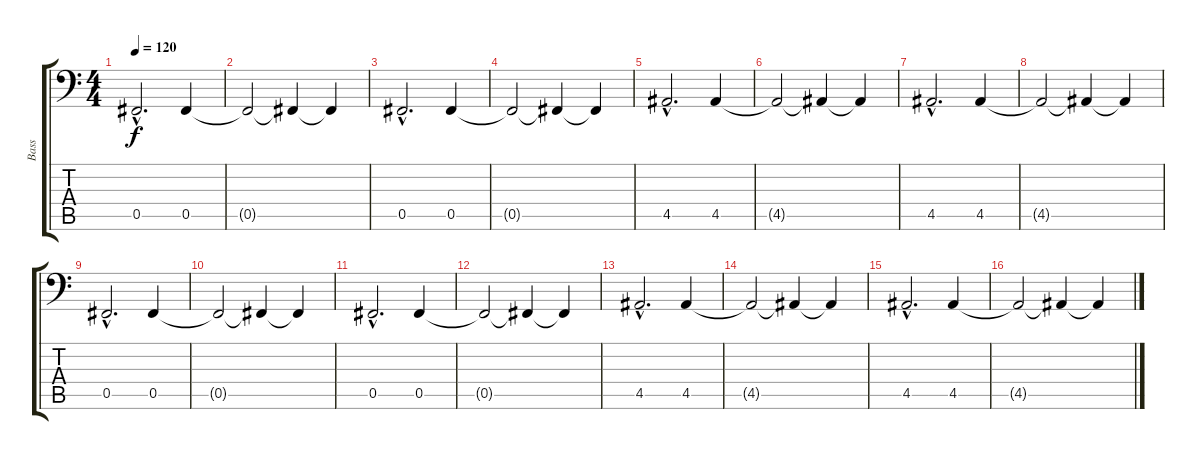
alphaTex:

\track ("Bass" "Bass") {instrument electricbasspick}
\staff {score tabs}
\tuning (Db3 Ab2 E2 B1 Gb1 Db1) {hide}
\ts (4 4)
\tempo 120
\clef f4
\ks c
0.5{hac}.2{d dy f} 0.5.4 |
0.5{t}.2 0.5{t}.4 0.5{t}.4 |
0.5{hac}.2{d} 0.5.4 |
0.5{t}.2 0.5{t}.4 0.5{t}.4 |
4.5{hac}.2{d} 4.5.4 |
4.5{t}.2 4.5{t}.4 4.5{t}.4 |
4.5{hac}.2{d} 4.5.4 |
4.5{t}.2 4.5{t}.4 4.5{t}.4 |
0.5{hac}.2{d} 0.5.4 |
0.5{t}.2 0.5{t}.4 0.5{t}.4 |
0.5{hac}.2{d} 0.5.4 |
0.5{t}.2 0.5{t}.4 0.5{t}.4 |
4.5{hac}.2{d} 4.5.4 |
4.5{t}.2 4.5{t}.4 4.5{t}.4 |
4.5{hac}.2{d} 4.5.4 |
4.5{t}.2 4.5{t}.4 4.5{t}.4
